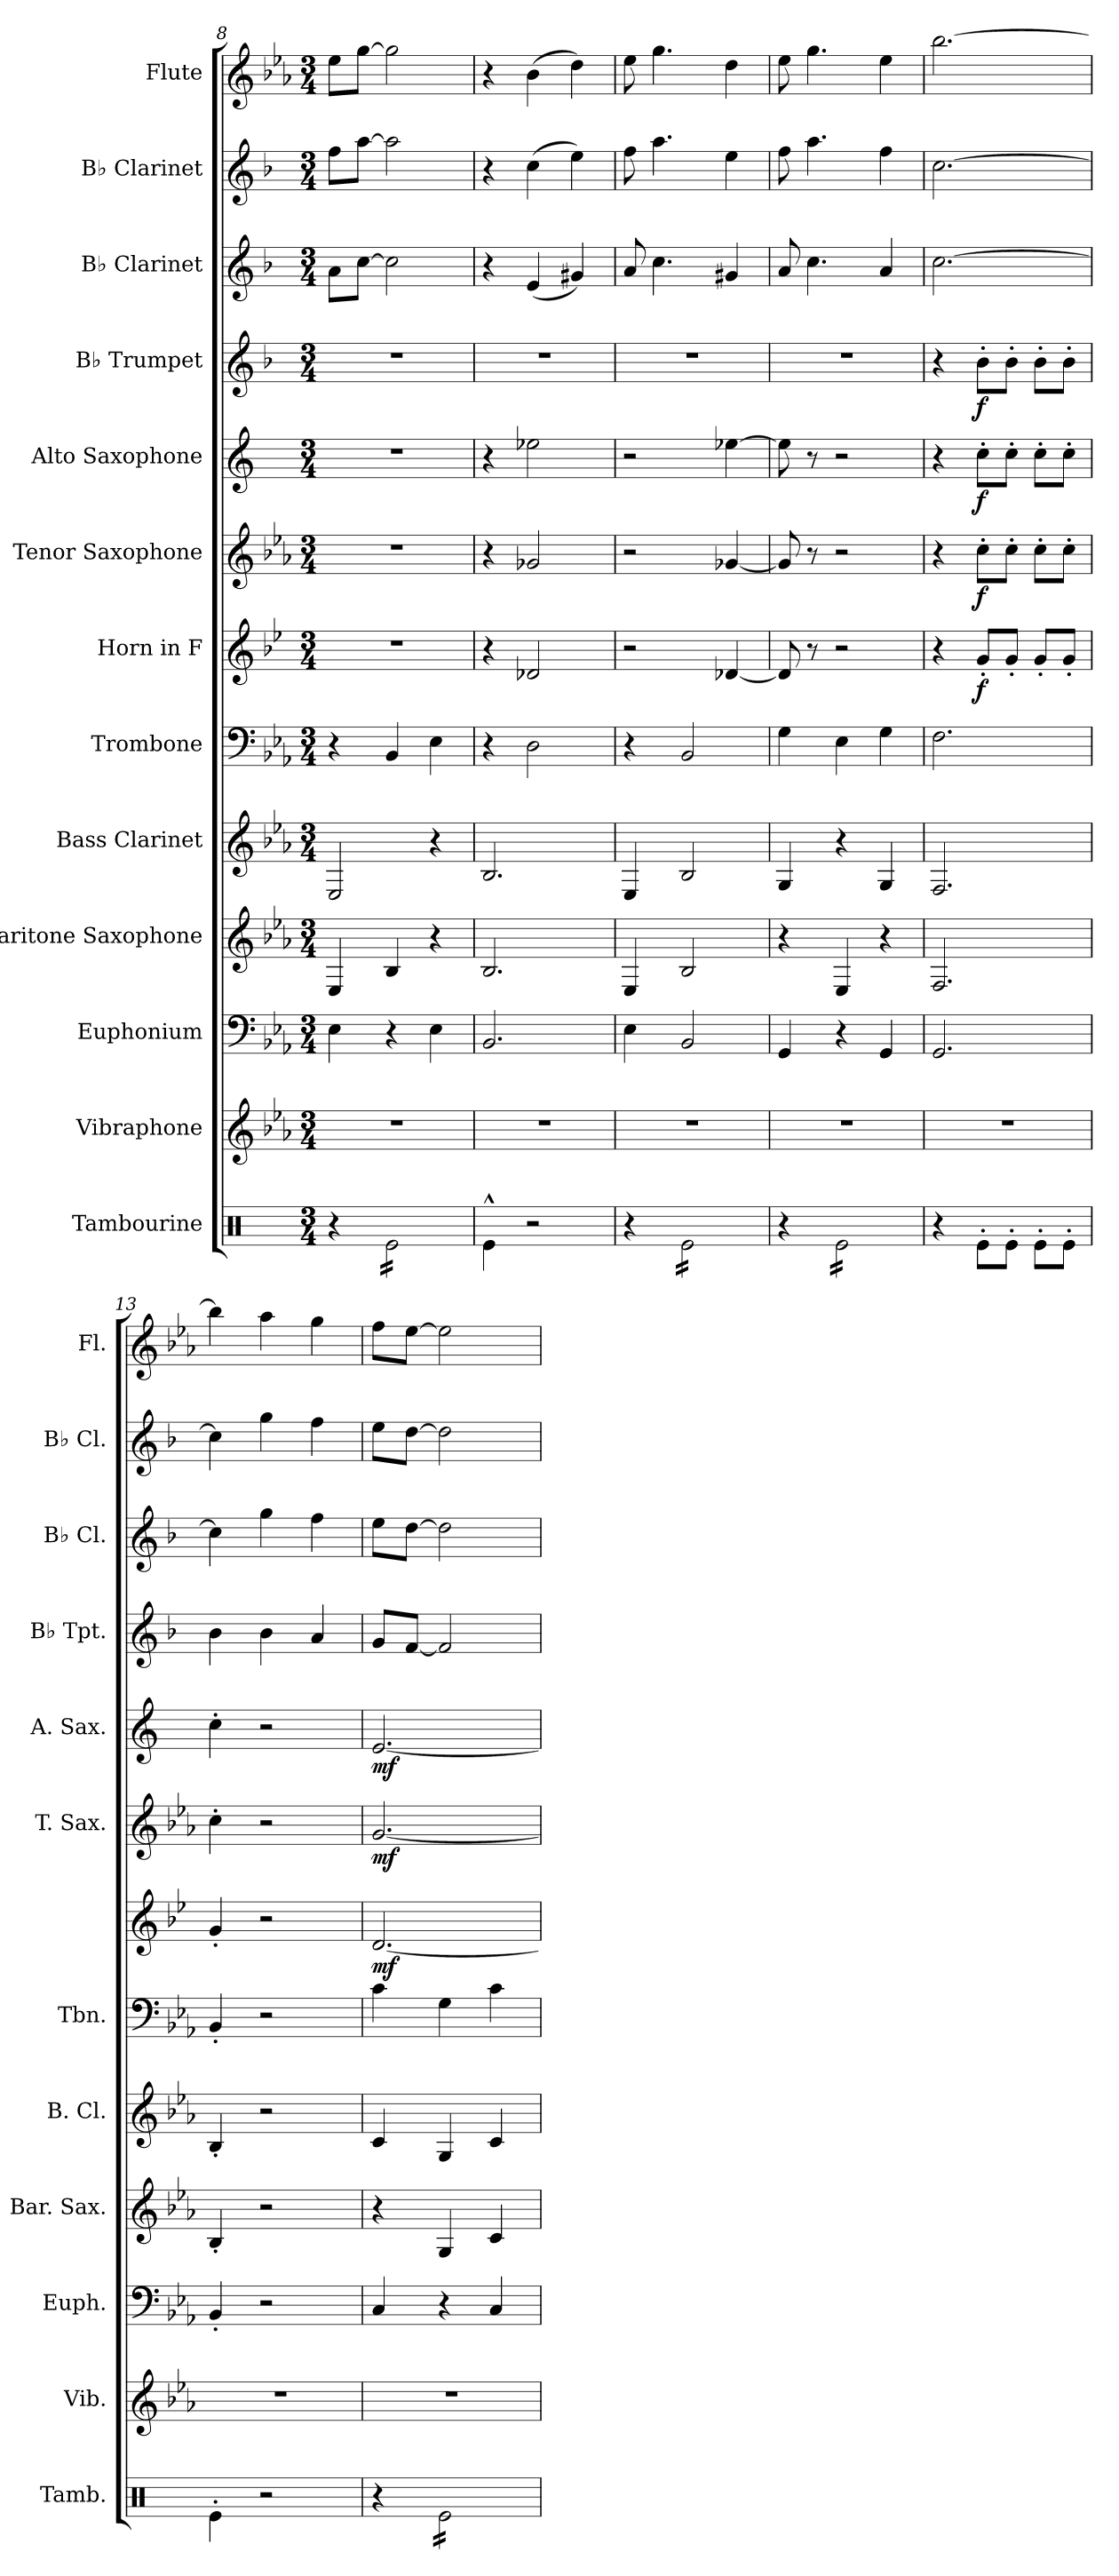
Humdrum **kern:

**kern	**kern	**kern	**kern	**kern	**kern	**kern	**dynam	**kern	**dynam	**kern	**dynam	**kern	**dynam	**kern	**kern	**kern
*part13	*part12	*part11	*part10	*part9	*part8	*part7	*part7	*part6	*part6	*part5	*part5	*part4	*part4	*part3	*part2	*part1
*staff13	*staff12	*staff11	*staff10	*staff9	*staff8	*staff7	*staff7	*staff6	*staff6	*staff5	*staff5	*staff4	*staff4	*staff3	*staff2	*staff1
*I"Tambourine	*I"Vibraphone	*I"Euphonium	*I"Baritone Saxophone	*I"Bass Clarinet	*I"Trombone	*I"Horn in F	*	*I"Tenor Saxophone	*	*I"Alto Saxophone	*	*I"B♭ Trumpet	*	*I"B♭ Clarinet	*I"B♭ Clarinet	*I"Flute
*I'Tamb.	*I'Vib.	*I'Euph.	*I'Bar. Sax.	*I'B. Cl.	*I'Tbn.	*	*	*I'T. Sax.	*	*I'A. Sax.	*	*I'B♭ Tpt.	*	*I'B♭ Cl.	*I'B♭ Cl.	*I'Fl.
!!LO:PB:g=z
*clefX	*clefG2	*clefF4	*clefG2	*clefG2	*clefF4	*clefG2	*	*clefG2	*	*clefG2	*	*clefG2	*	*clefG2	*clefG2	*clefG2
*	*	*	*ITrd12c21	*ITrd8c14	*	*ITrd4c7	*	*ITrd8c14	*	*ITrd5c9	*	*ITrd1c2	*	*ITrd1c2	*ITrd1c2	*
*k[]	*k[b-e-a-]	*k[b-e-a-]	*k[b-e-a-]	*k[b-e-a-]	*k[b-e-a-]	*k[b-e-a-]	*	*k[b-e-a-]	*	*k[b-e-a-]	*	*k[b-e-a-]	*	*k[b-e-a-]	*k[b-e-a-]	*k[b-e-a-]
*M3/4	*M3/4	*M3/4	*M3/4	*M3/4	*M3/4	*M3/4	*	*M3/4	*	*M3/4	*	*M3/4	*	*M3/4	*M3/4	*M3/4
=8	=8	=8	=8	=8	=8	=8	=8	=8	=8	=8	=8	=8	=8	=8	=8	=8
4r	2.r	4E-\	4EE-/	2EE-/	4r	2.r	.	2.r	.	2.r	.	2.r	.	8g\L	8ee-\L	8ee-\L
.	.	.	.	.	.	.	.	.	.	.	.	.	.	[8b-\J	[8gg\J	[8gg\J
*tremolo	*	*	*	*	*	*	*	*	*	*	*	*	*	*	*	*
16Re\LL	.	4r	4BB-/	.	4BB-/	.	.	.	.	.	.	.	.	2b-\]	2gg\]	2gg\]
16Re\	.	.	.	.	.	.	.	.	.	.	.	.	.	.	.	.
16Re\	.	.	.	.	.	.	.	.	.	.	.	.	.	.	.	.
16Re\	.	.	.	.	.	.	.	.	.	.	.	.	.	.	.	.
16Re\	.	4E-\	4r	4r	4E-\	.	.	.	.	.	.	.	.	.	.	.
16Re\	.	.	.	.	.	.	.	.	.	.	.	.	.	.	.	.
16Re\	.	.	.	.	.	.	.	.	.	.	.	.	.	.	.	.
16Re\JJ	.	.	.	.	.	.	.	.	.	.	.	.	.	.	.	.
*Xtremolo	*	*	*	*	*	*	*	*	*	*	*	*	*	*	*	*
=9	=9	=9	=9	=9	=9	=9	=9	=9	=9	=9	=9	=9	=9	=9	=9	=9
4Re^^\	2.r	2.BB-/	2.BB-/	2.BB-/	4r	4r	.	4r	.	4r	.	2.r	.	4r	4r	4r
2r	.	.	.	.	2D\	2G-X/	.	2G-X/	.	2g-X\	.	.	.	(4d/	(4b-\	(4b-\
.	.	.	.	.	.	.	.	.	.	.	.	.	.	4f#X/)	4dd\)	4dd\)
=10	=10	=10	=10	=10	=10	=10	=10	=10	=10	=10	=10	=10	=10	=10	=10	=10
4r	2.r	4E-\	4EE-/	4EE-/	4r	2r	.	2r	.	2r	.	2.r	.	8g/	8ee-\	8ee-\
.	.	.	.	.	.	.	.	.	.	.	.	.	.	4.b-\	4.gg\	4.gg\
*tremolo	*	*	*	*	*	*	*	*	*	*	*	*	*	*	*	*
16Re\LL	.	2BB-/	2BB-/	2BB-/	2BB-/	.	.	.	.	.	.	.	.	.	.	.
16Re\	.	.	.	.	.	.	.	.	.	.	.	.	.	.	.	.
16Re\	.	.	.	.	.	.	.	.	.	.	.	.	.	.	.	.
16Re\	.	.	.	.	.	.	.	.	.	.	.	.	.	.	.	.
16Re\	.	.	.	.	.	[4G-X/	.	[4G-X/	.	[4g-X\	.	.	.	4f#X/	4dd\	4dd\
16Re\	.	.	.	.	.	.	.	.	.	.	.	.	.	.	.	.
16Re\	.	.	.	.	.	.	.	.	.	.	.	.	.	.	.	.
16Re\JJ	.	.	.	.	.	.	.	.	.	.	.	.	.	.	.	.
=11	=11	=11	=11	=11	=11	=11	=11	=11	=11	=11	=11	=11	=11	=11	=11	=11
4r	2.r	4GG/	4r	4GG/	4G\	8G-/]	.	8G-/]	.	8g-\]	.	2.r	.	8g/	8ee-\	8ee-\
.	.	.	.	.	.	8r	.	8r	.	8r	.	.	.	4.b-\	4.gg\	4.gg\
16Re\LL	.	4r	4EE-/	4r	4E-\	2r	.	2r	.	2r	.	.	.	.	.	.
16Re\	.	.	.	.	.	.	.	.	.	.	.	.	.	.	.	.
16Re\	.	.	.	.	.	.	.	.	.	.	.	.	.	.	.	.
16Re\	.	.	.	.	.	.	.	.	.	.	.	.	.	.	.	.
16Re\	.	4GG/	4r	4GG/	4G\	.	.	.	.	.	.	.	.	4g/	4ee-\	4ee-\
16Re\	.	.	.	.	.	.	.	.	.	.	.	.	.	.	.	.
16Re\	.	.	.	.	.	.	.	.	.	.	.	.	.	.	.	.
16Re\JJ	.	.	.	.	.	.	.	.	.	.	.	.	.	.	.	.
*Xtremolo	*	*	*	*	*	*	*	*	*	*	*	*	*	*	*	*
=12	=12	=12	=12	=12	=12	=12	=12	=12	=12	=12	=12	=12	=12	=12	=12	=12
4r	2.r	2.GG/	2.FF/	2.FF/	2.F\	4r	.	4r	.	4r	.	4r	.	[2.b-\	[2.b-\	[2.bb-\
!	!	!	!	!	!	!	!LO:DY:b	!	!LO:DY:b	!	!LO:DY:b	!	!LO:DY:b	!	!	!
8Re'\L	.	.	.	.	.	8c'/L	f	8c'\L	f	8e-'\L	f	8a-'\L	f	.	.	.
8Re'\J	.	.	.	.	.	8c'/J	.	8c'\J	.	8e-'\J	.	8a-'\J	.	.	.	.
8Re'\L	.	.	.	.	.	8c'/L	.	8c'\L	.	8e-'\L	.	8a-'\L	.	.	.	.
8Re'\J	.	.	.	.	.	8c'/J	.	8c'\J	.	8e-'\J	.	8a-'\J	.	.	.	.
=13	=13	=13	=13	=13	=13	=13	=13	=13	=13	=13	=13	=13	=13	=13	=13	=13
4Re'\	2.r	4BB-'/	4BB-'/	4BB-'/	4BB-'/	4c'/	.	4c'\	.	4e-'\	.	4a-\	.	4b-\]	4b-\]	4bb-\]
2r	.	2r	2r	2r	2r	2r	.	2r	.	2r	.	4a-\	.	4ff\	4ff\	4aa-\
.	.	.	.	.	.	.	.	.	.	.	.	4g/	.	4ee-\	4ee-\	4gg\
=14	=14	=14	=14	=14	=14	=14	=14	=14	=14	=14	=14	=14	=14	=14	=14	=14
!	!	!	!	!	!	!	!LO:DY:b	!	!LO:DY:b	!	!LO:DY:b	!	!	!	!	!
4r	2.r	4C/	4r	4C/	4c\	[2.G/	mf	[2.G/	mf	[2.G/	mf	8f/L	.	8dd\L	8dd\L	8ff\L
.	.	.	.	.	.	.	.	.	.	.	.	[8e-/J	.	[8cc\J	[8cc\J	[8ee-\J
*tremolo	*	*	*	*	*	*	*	*	*	*	*	*	*	*	*	*
16Re\LL	.	4r	4GG/	4GG/	4G\	.	.	.	.	.	.	2e-/]	.	2cc\]	2cc\]	2ee-\]
16Re\	.	.	.	.	.	.	.	.	.	.	.	.	.	.	.	.
16Re\	.	.	.	.	.	.	.	.	.	.	.	.	.	.	.	.
16Re\	.	.	.	.	.	.	.	.	.	.	.	.	.	.	.	.
16Re\	.	4C/	4C/	4C/	4c\	.	.	.	.	.	.	.	.	.	.	.
16Re\	.	.	.	.	.	.	.	.	.	.	.	.	.	.	.	.
16Re\	.	.	.	.	.	.	.	.	.	.	.	.	.	.	.	.
16Re\JJ	.	.	.	.	.	.	.	.	.	.	.	.	.	.	.	.
*Xtremolo	*	*	*	*	*	*	*	*	*	*	*	*	*	*	*	*
=	=	=	=	=	=	=	=	=	=	=	=	=	=	=	=	=
*-	*-	*-	*-	*-	*-	*-	*-	*-	*-	*-	*-	*-	*-	*-	*-	*-
